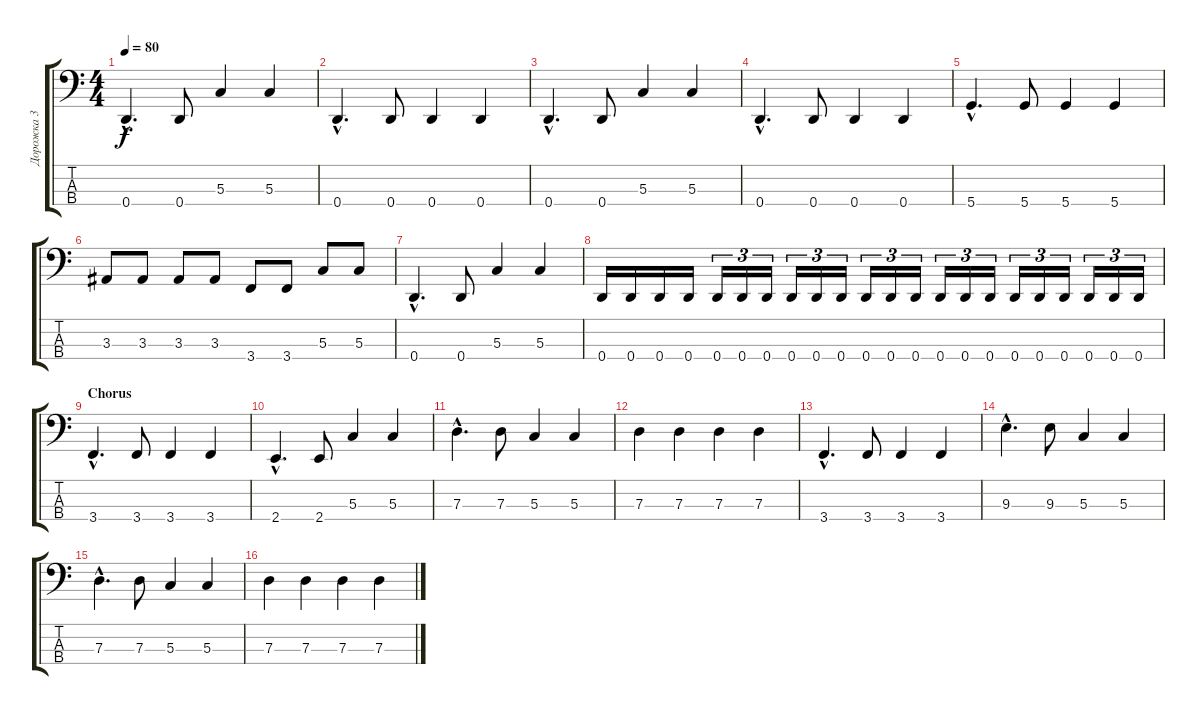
\track ("Дорожка 3" "Дорожка 3") {instrument electricbassfinger}
\staff {score tabs}
\tuning (F2 C2 G1 D1) {hide}
\ts (4 4)
\tempo 80
\clef f4
\ks c
0.4{hac}.4{d dy f} 0.4.8 5.3.4 5.3.4 |
0.4{hac}.4{d} 0.4.8 0.4.4 0.4.4 |
0.4{hac}.4{d} 0.4.8 5.3.4 5.3.4 |
0.4{hac}.4{d} 0.4.8 0.4.4 0.4.4 |
5.4{hac}.4{d} 5.4.8 5.4.4 5.4.4 |
3.3.8 3.3.8 3.3.8 3.3.8 3.4.8 3.4.8 5.3.8 5.3.8 |
0.4{hac}.4{d} 0.4.8 5.3.4 5.3.4 |
0.4.16 0.4.16 0.4.16 0.4.16 0.4.16{tu (3 2)} 0.4.16{tu (3 2)} 0.4.16{tu (3 2)} 0.4.16{tu (3 2)} 0.4.16{tu (3 2)} 0.4.16{tu (3 2)} 0.4.16{tu (3 2)} 0.4.16{tu (3 2)} 0.4.16{tu (3 2)} 0.4.16{tu (3 2)} 0.4.16{tu (3 2)} 0.4.16{tu (3 2)} 0.4.16{tu (3 2)} 0.4.16{tu (3 2)} 0.4.16{tu (3 2)} 0.4.16{tu (3 2)} 0.4.16{tu (3 2)} 0.4.16{tu (3 2)} |
\section ("" "Chorus")
3.4{hac}.4{d} 3.4.8 3.4.4 3.4.4 |
2.4{hac}.4{d} 2.4.8 5.3.4 5.3.4 |
7.3{hac}.4{d} 7.3.8 5.3.4 5.3.4 |
7.3.4 7.3.4 7.3.4 7.3.4 |
3.4{hac}.4{d} 3.4.8 3.4.4 3.4.4 |
9.3{hac}.4{d} 9.3.8 5.3.4 5.3.4 |
7.3{hac}.4{d} 7.3.8 5.3.4 5.3.4 |
7.3.4 7.3.4 7.3.4 7.3.4
